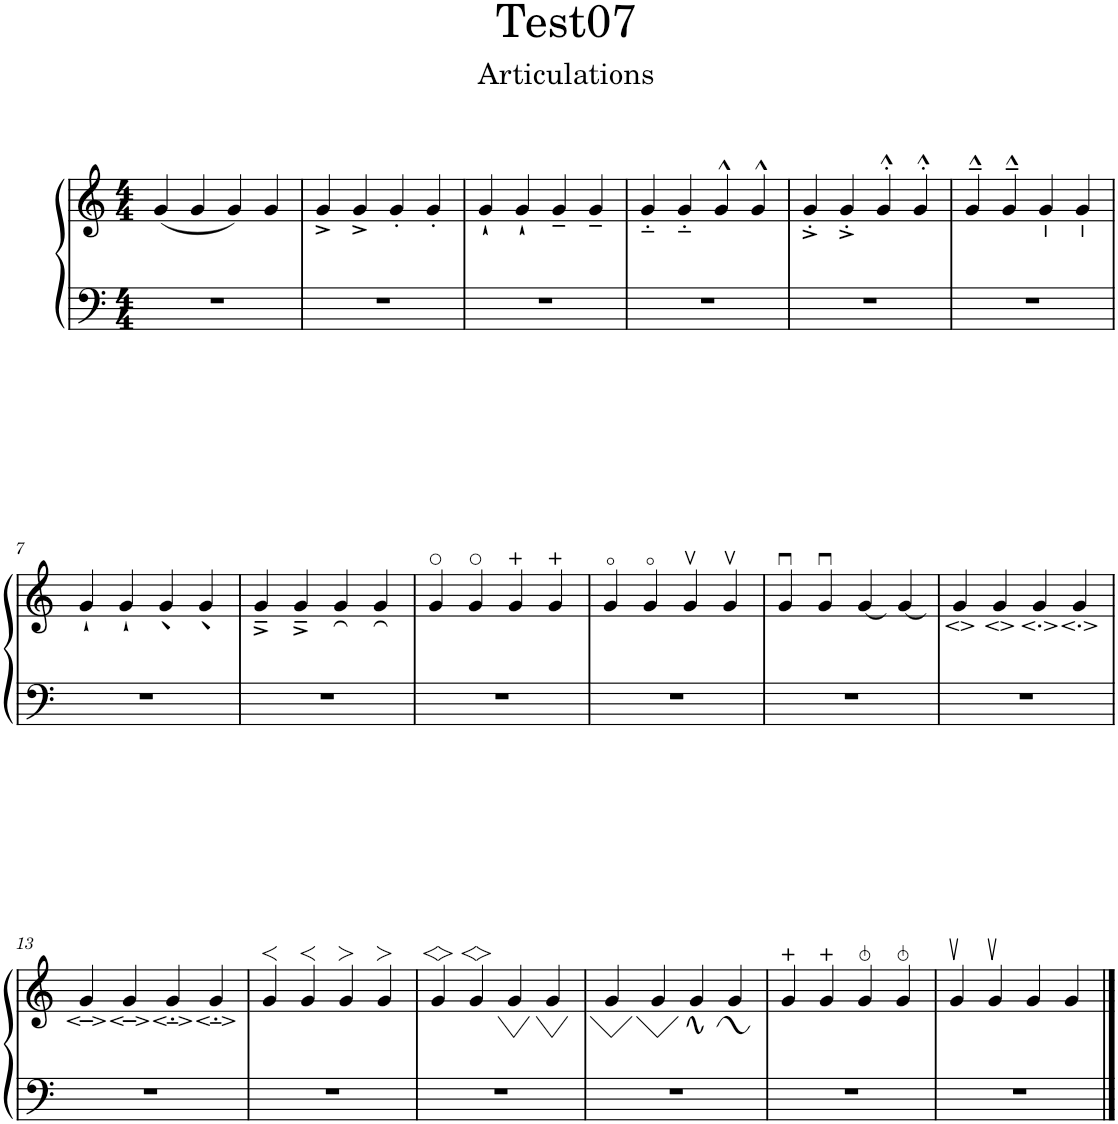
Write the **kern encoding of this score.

**kern	**kern
*part1	*part1
*staff2	*staff1
*I"Piano	*
*I'Pia.	*
*clefF4	*clefG2
*k[]	*k[]
*M4/4	*M4/4
=1	=1
1r	(4g/
.	4g/
.	4g/)
.	4g/
=2	=2
1r	4g^/
.	4g^/
.	4g'/
.	4g'/
=3	=3
1r	4g`/
.	4g`/
.	4g~/
.	4g~/
=4	=4
1r	4g/
.	4g/
.	4g^^/
.	4g^^/
=5	=5
1r	4g^'/
.	4g^'/
.	4g^^'/
.	4g^^'/
=6	=6
1r	4g^^~/
.	4g^^~/
.	4g/
.	4g/
!!LO:LB:g=z
=7	=7
1r	4g`/
.	4g`/
.	4g/
.	4g/
=8	=8
1r	4g~^/
.	4g~^/
.	4g/
.	4g/
=9	=9
1r	4g/
.	4g/
.	4g/
.	4g/
=10	=10
1r	4g/
.	4g/
.	4gv/
.	4gv/
=11	=11
1r	4gu/
.	4gu/
.	4g/
.	4g/
=12	=12
1r	4g/
.	4g/
.	4g'/
.	4g'/
!!LO:LB:g=z
=13	=13
1r	4g~/
.	4g~/
.	4g/
.	4g/
=14	=14
1r	4g>/
.	4g>/
.	4g>/
.	4g>/
=15	=15
1r	4g>/
.	4g>/
.	4g/
.	4g/
=16	=16
1r	4g/
.	4g/
.	4g/
.	4g/
=17	=17
1r	4g/
.	4g/
.	4g/
.	4g/
=18	=18
1r	4g/
.	4g/
.	4g/
.	4g/
==	==
*-	*-
